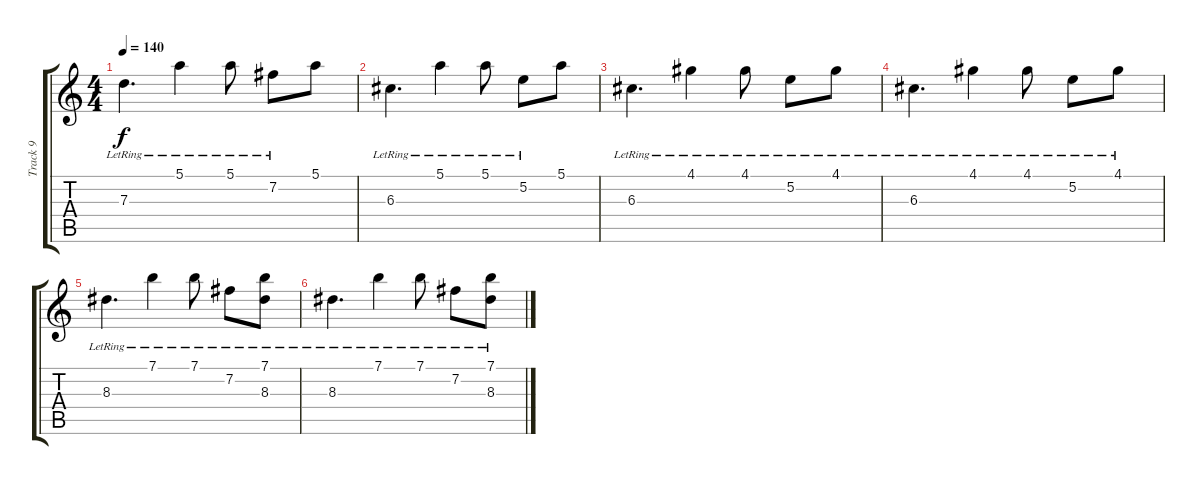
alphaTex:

\track ("Track 9" "Track 9") {instrument acousticguitarsteel}
\staff {score tabs}
\tuning (E4 B3 G3 D3 A2 E2) {hide}
\ts (4 4)
\tempo 140
\clef g2
\ks c
7.3{lr}.4{d dy f} 5.1{lr}.4 5.1{lr}.8 7.2{lr}.8 5.1.8 |
6.3{lr}.4{d} 5.1{lr}.4 5.1{lr}.8 5.2{lr}.8 5.1.8 |
6.3{lr}.4{d} 4.1{lr}.4 4.1{lr}.8 5.2{lr}.8 4.1{lr}.8 |
6.3{lr}.4{d} 4.1{lr}.4 4.1{lr}.8 5.2{lr}.8 4.1{lr}.8 |
8.3{lr}.4{d} 7.1{lr}.4 7.1{lr}.8 7.2{lr}.8 (7.1 8.3{lr}).8 |
8.3{lr}.4{d} 7.1{lr}.4 7.1{lr}.8 7.2{lr}.8 (7.1 8.3{lr}).8
